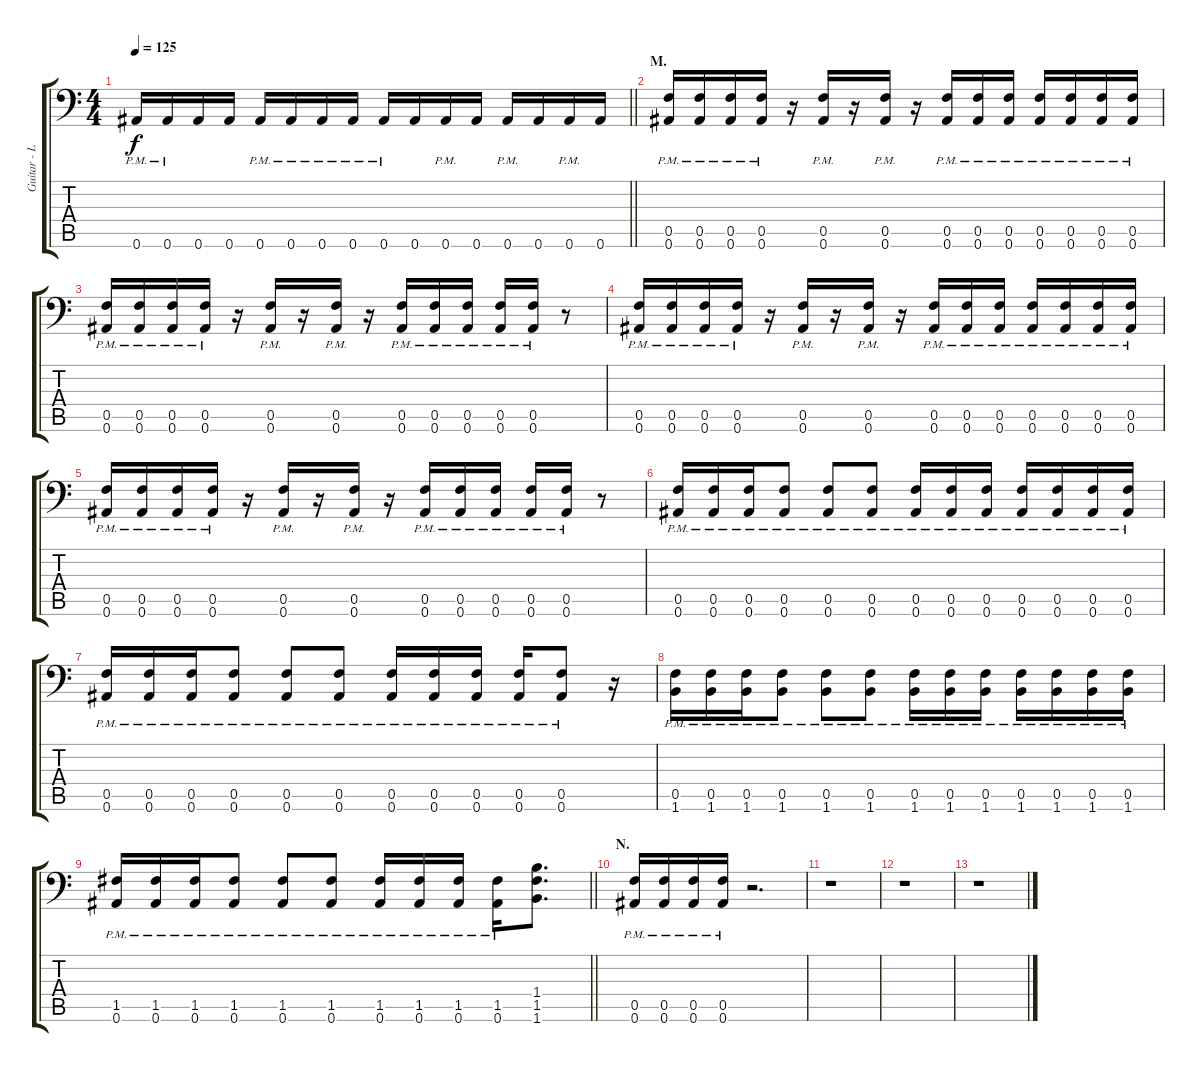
\track ("Guitar - Left" "Guitar - L") {instrument distortionguitar}
\staff {score tabs}
\tuning (C4 G3 Eb3 Bb2 F2 Bb1) {hide}
\ts (4 4)
\tempo 125
\clef f4
\barLineRight lightlight
\ks c
0.6{pm}.16{dy f} 0.6{pm}.16 0.6.16 0.6.16 0.6{pm}.16 0.6{pm}.16 0.6{pm}.16 0.6{pm}.16 0.6{pm}.16 0.6.16 0.6{pm}.16 0.6.16 0.6{pm}.16 0.6.16 0.6{pm}.16 0.6.16 |
\section ("" "M.")
(0.5{pm} 0.6{pm}).16 (0.5{pm} 0.6{pm}).16 (0.5{pm} 0.6{pm}).16 (0.5{pm} 0.6{pm}).16 r.16 (0.5{pm} 0.6{pm}).16 r.16 (0.5{pm} 0.6{pm}).16 r.16 (0.5{pm} 0.6{pm}).16 (0.5{pm} 0.6{pm}).16 (0.5{pm} 0.6{pm}).16 (0.5{pm} 0.6{pm}).16 (0.5{pm} 0.6{pm}).16 (0.5{pm} 0.6{pm}).16 (0.5{pm} 0.6{pm}).16 |
(0.5{pm} 0.6{pm}).16 (0.5{pm} 0.6{pm}).16 (0.5{pm} 0.6{pm}).16 (0.5{pm} 0.6{pm}).16 r.16 (0.5{pm} 0.6{pm}).16 r.16 (0.5{pm} 0.6{pm}).16 r.16 (0.5{pm} 0.6{pm}).16 (0.5{pm} 0.6{pm}).16 (0.5{pm} 0.6{pm}).16 (0.5{pm} 0.6{pm}).16 (0.5{pm} 0.6{pm}).16 r.8 |
(0.5{pm} 0.6{pm}).16 (0.5{pm} 0.6{pm}).16 (0.5{pm} 0.6{pm}).16 (0.5{pm} 0.6{pm}).16 r.16 (0.5{pm} 0.6{pm}).16 r.16 (0.5{pm} 0.6{pm}).16 r.16 (0.5{pm} 0.6{pm}).16 (0.5{pm} 0.6{pm}).16 (0.5{pm} 0.6{pm}).16 (0.5{pm} 0.6{pm}).16 (0.5{pm} 0.6{pm}).16 (0.5{pm} 0.6{pm}).16 (0.5{pm} 0.6{pm}).16 |
(0.5{pm} 0.6{pm}).16 (0.5{pm} 0.6{pm}).16 (0.5{pm} 0.6{pm}).16 (0.5{pm} 0.6{pm}).16 r.16 (0.5{pm} 0.6{pm}).16 r.16 (0.5{pm} 0.6{pm}).16 r.16 (0.5{pm} 0.6{pm}).16 (0.5{pm} 0.6{pm}).16 (0.5{pm} 0.6{pm}).16 (0.5{pm} 0.6{pm}).16 (0.5{pm} 0.6{pm}).16 r.8 |
(0.5{pm} 0.6{pm}).16 (0.5{pm} 0.6{pm}).16 (0.5{pm} 0.6{pm}).16 (0.5{pm} 0.6{pm}).8 (0.5{pm} 0.6{pm}).8 (0.5{pm} 0.6{pm}).8 (0.5{pm} 0.6{pm}).16 (0.5{pm} 0.6{pm}).16 (0.5{pm} 0.6{pm}).16 (0.5{pm} 0.6{pm}).16 (0.5{pm} 0.6{pm}).16 (0.5{pm} 0.6{pm}).16 (0.5{pm} 0.6{pm}).16 |
(0.5{pm} 0.6{pm}).16 (0.5{pm} 0.6{pm}).16 (0.5{pm} 0.6{pm}).16 (0.5{pm} 0.6{pm}).8 (0.5{pm} 0.6{pm}).8 (0.5{pm} 0.6{pm}).8 (0.5{pm} 0.6{pm}).16 (0.5{pm} 0.6{pm}).16 (0.5{pm} 0.6{pm}).16 (0.5{pm} 0.6{pm}).16 (0.5{pm} 0.6{pm}).8 r.16 |
(0.5{pm} 1.6{pm}).16 (0.5{pm} 1.6{pm}).16 (0.5{pm} 1.6{pm}).16 (0.5{pm} 1.6{pm}).8 (0.5{pm} 1.6{pm}).8 (0.5{pm} 1.6{pm}).8 (0.5{pm} 1.6{pm}).16 (0.5{pm} 1.6{pm}).16 (0.5{pm} 1.6{pm}).16 (0.5{pm} 1.6{pm}).16 (0.5{pm} 1.6{pm}).16 (0.5{pm} 1.6{pm}).16 (0.5{pm} 1.6{pm}).16 |
\barLineRight lightlight
(1.5{pm} 0.6{pm}).16 (1.5{pm} 0.6{pm}).16 (1.5{pm} 0.6{pm}).16 (1.5{pm} 0.6{pm}).8 (1.5{pm} 0.6{pm}).8 (1.5{pm} 0.6{pm}).8 (1.5{pm} 0.6{pm}).16 (1.5{pm} 0.6{pm}).16 (1.5{pm} 0.6{pm}).16 (1.5{pm} 0.6{pm}).16 (1.4 1.5 1.6).8{d} |
\section ("" "N.")
(0.5{pm} 0.6{pm}).16 (0.5{pm} 0.6{pm}).16 (0.5{pm} 0.6{pm}).16 (0.5{pm} 0.6{pm}).16 r.2{d} |
r.1 |
r.1 |
r.1
